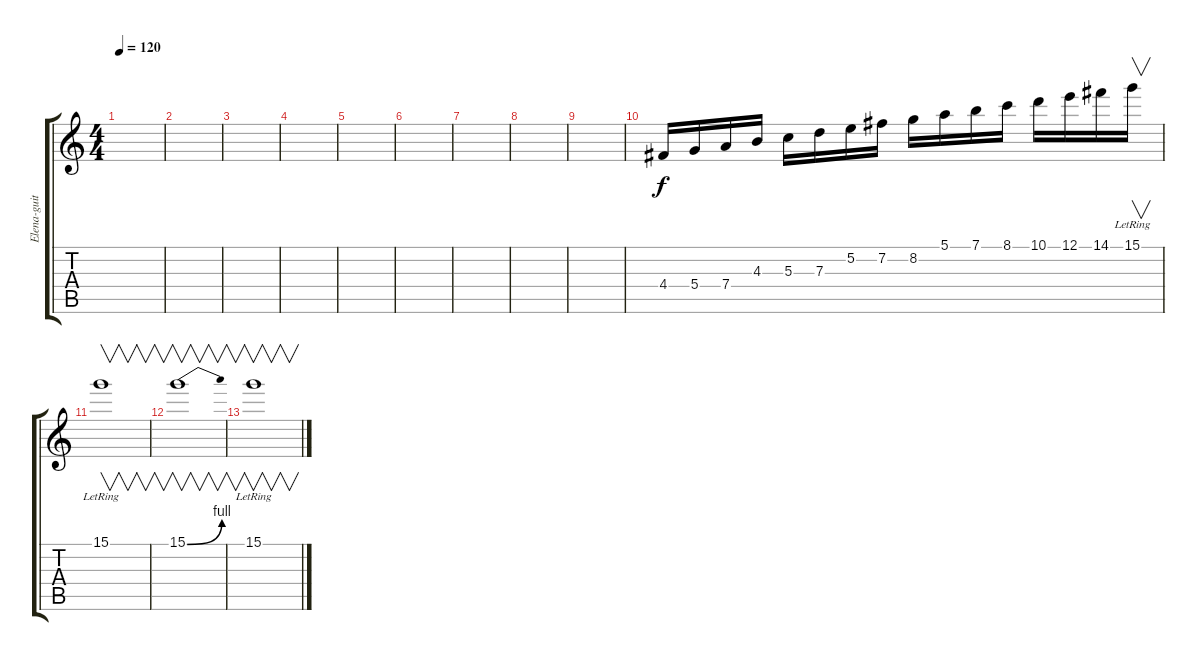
\track ("Elena-guitar" "Elena-guit") {instrument distortionguitar}
\staff {score tabs}
\tuning (E4 B3 G3 D3 A2 E2) {hide}
\ts (4 4)
\tempo 120
\clef g2
\ks c
|
|
|
|
|
|
|
|
|
4.4.16 5.4.16 7.4.16 4.3.16 5.3.16 7.3.16 5.2.16 7.2.16 8.2.16 5.1.16 7.1.16 8.1.16 10.1.16 12.1.16 14.1.16 15.1{lr}.16{v} |
15.1{lr}.1{v volume 16} |
15.1{be (bend 0 0 60 4)}.1{v volume 16} |
15.1{lr}.1{v}
